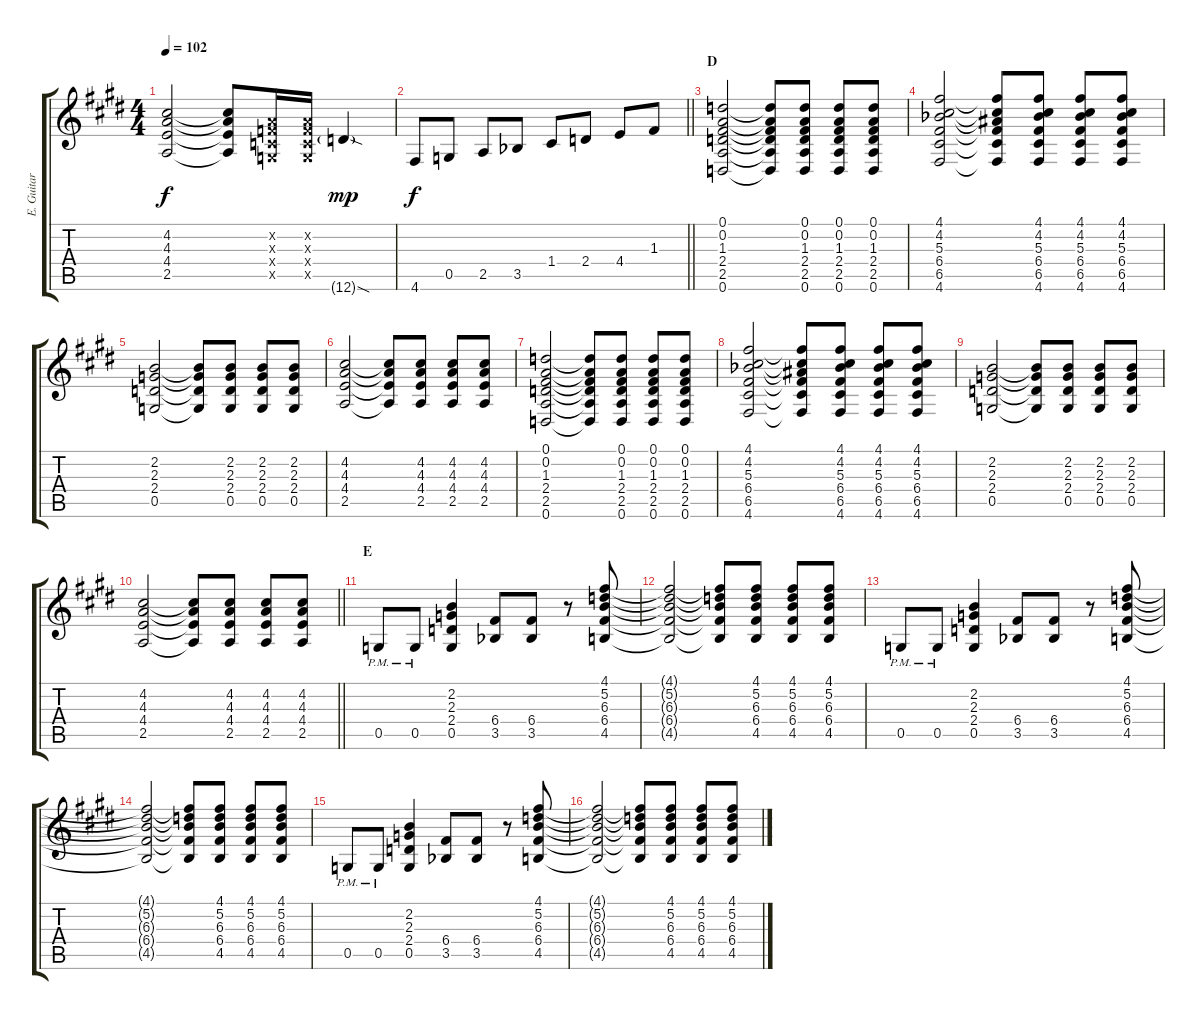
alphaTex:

\track ("E. Guitar II" "E. Guitar ") {instrument overdrivenguitar}
\staff {score tabs}
\tuning (D4 A3 F3 C3 G2 D2) {hide}
\ts (4 4)
\tempo 102
\clef g2
\ks e
(4.2 4.3 4.4 2.5).2{dy f} (4.2{t} 4.3{t} 4.4{t} 2.5{t}).8 (0.2{x} 0.3{x} 0.4{x} 0.5{x}).16 (0.2{x} 0.3{x} 0.4{x} 0.5{x}).16 12.6{sod g}.4{dy mp} |
\barLineRight lightlight
4.6.8{dy f} 0.5.8 2.5.8 3.5{acc b}.8 1.4.8 2.4.8 4.4.8 1.3.8 |
\section ("" "D")
(0.1 0.2 1.3 2.4 2.5 0.6).2 (0.1{t} 0.2{t} 1.3{t} 2.4{t} 2.5{t} 0.6{t}).8 (0.1 0.2 1.3 2.4 2.5 0.6).8 (0.1 0.2 1.3 2.4 2.5 0.6).8 (0.1 0.2 1.3 2.4 2.5 0.6).8 |
(4.1 4.2 5.3{acc b} 6.4 6.5 4.6).2 (4.1{t} 4.2{t} 5.3{t} 6.4{t} 6.5{t} 4.6{t}).8 (4.1 4.2 5.3{acc b} 6.4 6.5 4.6).8 (4.1 4.2 5.3{acc b} 6.4 6.5 4.6).8 (4.1 4.2 5.3{acc b} 6.4 6.5 4.6).8 |
(2.2 2.3 2.4 0.5).2 (2.2{t} 2.3{t} 2.4{t} 0.5{t}).8 (2.2 2.3 2.4 0.5).8 (2.2 2.3 2.4 0.5).8 (2.2 2.3 2.4 0.5).8 |
(4.2 4.3 4.4 2.5).2 (4.2{t} 4.3{t} 4.4{t} 2.5{t}).8 (4.2 4.3 4.4 2.5).8 (4.2 4.3 4.4 2.5).8 (4.2 4.3 4.4 2.5).8 |
(0.1 0.2 1.3 2.4 2.5 0.6).2 (0.1{t} 0.2{t} 1.3{t} 2.4{t} 2.5{t} 0.6{t}).8 (0.1 0.2 1.3 2.4 2.5 0.6).8 (0.1 0.2 1.3 2.4 2.5 0.6).8 (0.1 0.2 1.3 2.4 2.5 0.6).8 |
(4.1 4.2 5.3{acc b} 6.4 6.5 4.6).2 (4.1{t} 4.2{t} 5.3{t} 6.4{t} 6.5{t} 4.6{t}).8 (4.1 4.2 5.3{acc b} 6.4 6.5 4.6).8 (4.1 4.2 5.3{acc b} 6.4 6.5 4.6).8 (4.1 4.2 5.3{acc b} 6.4 6.5 4.6).8 |
(2.2 2.3 2.4 0.5).2 (2.2{t} 2.3{t} 2.4{t} 0.5{t}).8 (2.2 2.3 2.4 0.5).8 (2.2 2.3 2.4 0.5).8 (2.2 2.3 2.4 0.5).8 |
\barLineRight lightlight
(4.2 4.3 4.4 2.5).2 (4.2{t} 4.3{t} 4.4{t} 2.5{t}).8 (4.2 4.3 4.4 2.5).8 (4.2 4.3 4.4 2.5).8 (4.2 4.3 4.4 2.5).8 |
\section ("" "E")
0.5{pm}.8 0.5{pm}.8 (2.2 2.3 2.4 0.5).4 (6.4 3.5{acc b}).8 (6.4 3.5{acc b}).8 r.8 (4.1 5.2 6.3 6.4 4.5).8 |
(4.1{t} 5.2{t} 6.3{t} 6.4{t} 4.5{t}).2 (4.1{t} 5.2{t} 6.3{t} 6.4{t} 4.5{t}).8 (4.1 5.2 6.3 6.4 4.5).8 (4.1 5.2 6.3 6.4 4.5).8 (4.1 5.2 6.3 6.4 4.5).8 |
0.5{pm}.8 0.5{pm}.8 (2.2 2.3 2.4 0.5).4 (6.4 3.5{acc b}).8 (6.4 3.5{acc b}).8 r.8 (4.1 5.2 6.3 6.4 4.5).8 |
(4.1{t} 5.2{t} 6.3{t} 6.4{t} 4.5{t}).2 (4.1{t} 5.2{t} 6.3{t} 6.4{t} 4.5{t}).8 (4.1 5.2 6.3 6.4 4.5).8 (4.1 5.2 6.3 6.4 4.5).8 (4.1 5.2 6.3 6.4 4.5).8 |
0.5{pm}.8 0.5{pm}.8 (2.2 2.3 2.4 0.5).4 (6.4 3.5{acc b}).8 (6.4 3.5{acc b}).8 r.8 (4.1 5.2 6.3 6.4 4.5).8 |
(4.1{t} 5.2{t} 6.3{t} 6.4{t} 4.5{t}).2 (4.1{t} 5.2{t} 6.3{t} 6.4{t} 4.5{t}).8 (4.1 5.2 6.3 6.4 4.5).8 (4.1 5.2 6.3 6.4 4.5).8 (4.1 5.2 6.3 6.4 4.5).8
